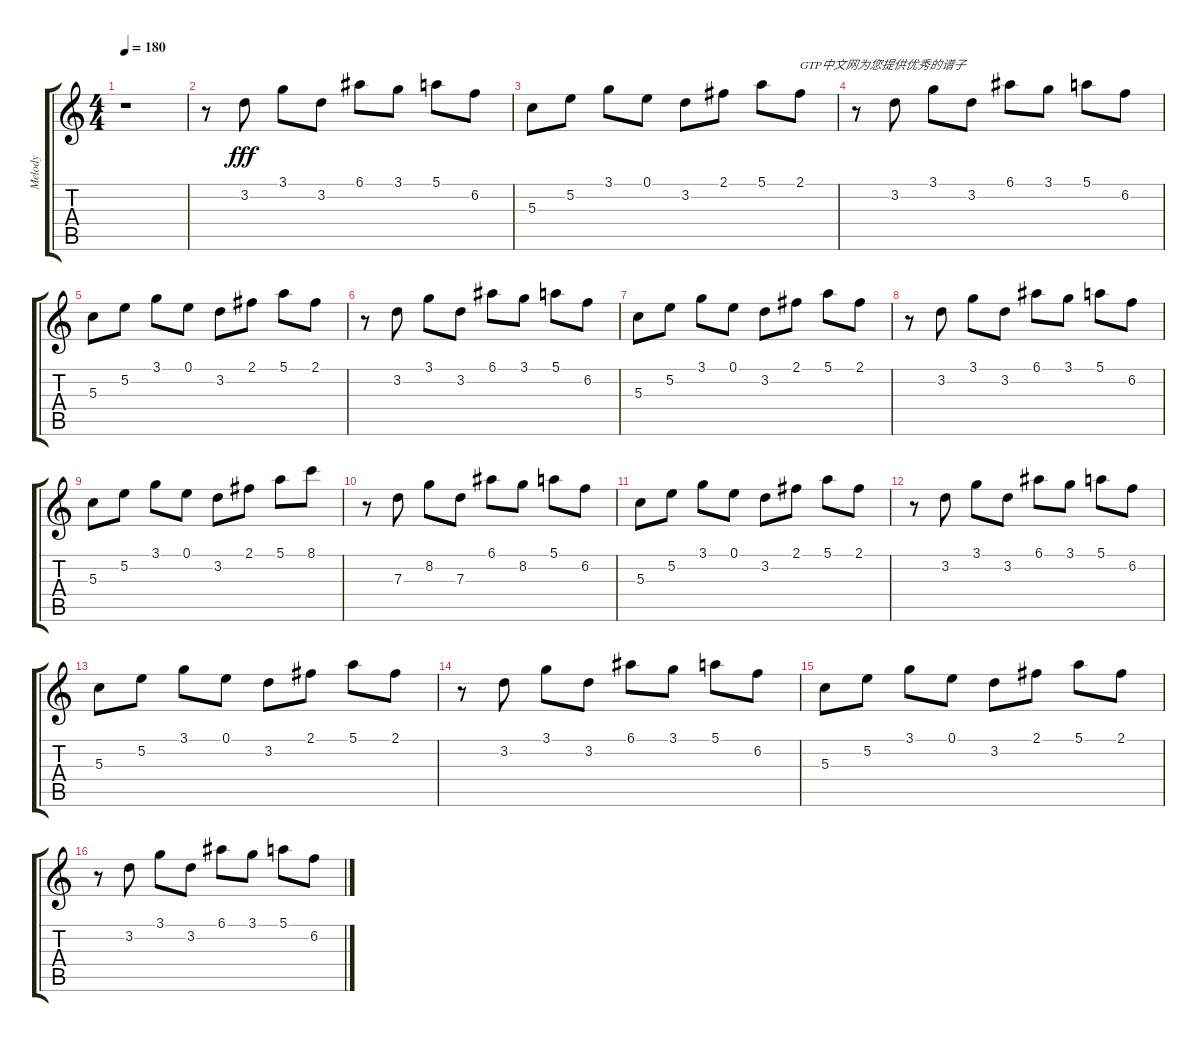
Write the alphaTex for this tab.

\track ("Melody" "Melody") {instrument distortionguitar}
\staff {score tabs}
\tuning (E4 B3 G3 D3 A2 E2) {hide}
\ts (4 4)
\tempo 180
\clef g2
\ks c
r.1{dy fff instrument distortionguitar} |
r.8 3.2.8{balance 8} 3.1.8{balance 5} 3.2.8{balance 13} 6.1.8{balance 3} 3.1.8{balance 15} 5.1.8{balance 0} 6.2.8{balance 13} |
5.3.8{balance 3} 5.2.8{balance 12} 3.1.8{balance 4} 0.1.8{balance 10} 3.2.8{balance 5} 2.1.8{balance 9} 5.1.8{balance 7} 2.1.8{txt "GTP中文网为您提供优秀的谱子" balance 8} |
r.8 3.2.8{balance 8} 3.1.8{balance 5} 3.2.8{balance 13} 6.1.8{balance 3} 3.1.8{balance 15} 5.1.8{balance 0} 6.2.8{balance 13} |
5.3.8{balance 3} 5.2.8{balance 12} 3.1.8{balance 4} 0.1.8{balance 10} 3.2.8{balance 5} 2.1.8{balance 9} 5.1.8{balance 7} 2.1.8{balance 8} |
r.8 3.2.8{balance 8 instrument synthbass1} 3.1.8{balance 5} 3.2.8{balance 13} 6.1.8{balance 3} 3.1.8{balance 15} 5.1.8{balance 0} 6.2.8{balance 13} |
5.3.8{balance 3} 5.2.8{balance 12} 3.1.8{balance 4} 0.1.8{balance 10} 3.2.8{balance 5} 2.1.8{balance 9} 5.1.8{balance 7} 2.1.8{balance 8} |
r.8 3.2.8{balance 8} 3.1.8{balance 5} 3.2.8{balance 13} 6.1.8{balance 3} 3.1.8{balance 15} 5.1.8{balance 0} 6.2.8{balance 13} |
5.3.8{balance 3} 5.2.8{balance 12} 3.1.8{balance 4} 0.1.8{balance 10} 3.2.8{balance 5} 2.1.8{balance 9} 5.1.8{balance 7} 8.1.8{balance 8} |
r.8 7.3.8{balance 8} 8.2.8{balance 5} 7.3.8{balance 13} 6.1.8{balance 3} 8.2.8{balance 15} 5.1.8{balance 0} 6.2.8{balance 13} |
5.3.8{balance 3} 5.2.8{balance 12} 3.1.8{balance 4} 0.1.8{balance 10} 3.2.8{balance 5} 2.1.8{balance 9} 5.1.8{balance 7} 2.1.8{balance 8} |
r.8 3.2.8{balance 8} 3.1.8{balance 5} 3.2.8{balance 13} 6.1.8{balance 3} 3.1.8{balance 15} 5.1.8{balance 0} 6.2.8{balance 13} |
5.3.8{balance 3} 5.2.8{balance 12} 3.1.8{balance 4} 0.1.8{balance 10} 3.2.8{balance 5} 2.1.8{balance 9} 5.1.8{balance 7} 2.1.8{balance 8} |
r.8 3.2.8{balance 8} 3.1.8{balance 5} 3.2.8{balance 13} 6.1.8{balance 3} 3.1.8{balance 15} 5.1.8{balance 0} 6.2.8{balance 13} |
5.3.8{balance 3} 5.2.8{balance 12} 3.1.8{balance 4} 0.1.8{balance 10} 3.2.8{balance 5} 2.1.8{balance 9} 5.1.8{balance 7} 2.1.8{balance 8} |
r.8 3.2.8{balance 8} 3.1.8{balance 5} 3.2.8{balance 13} 6.1.8{balance 3} 3.1.8{balance 15} 5.1.8{balance 0} 6.2.8{balance 13}
